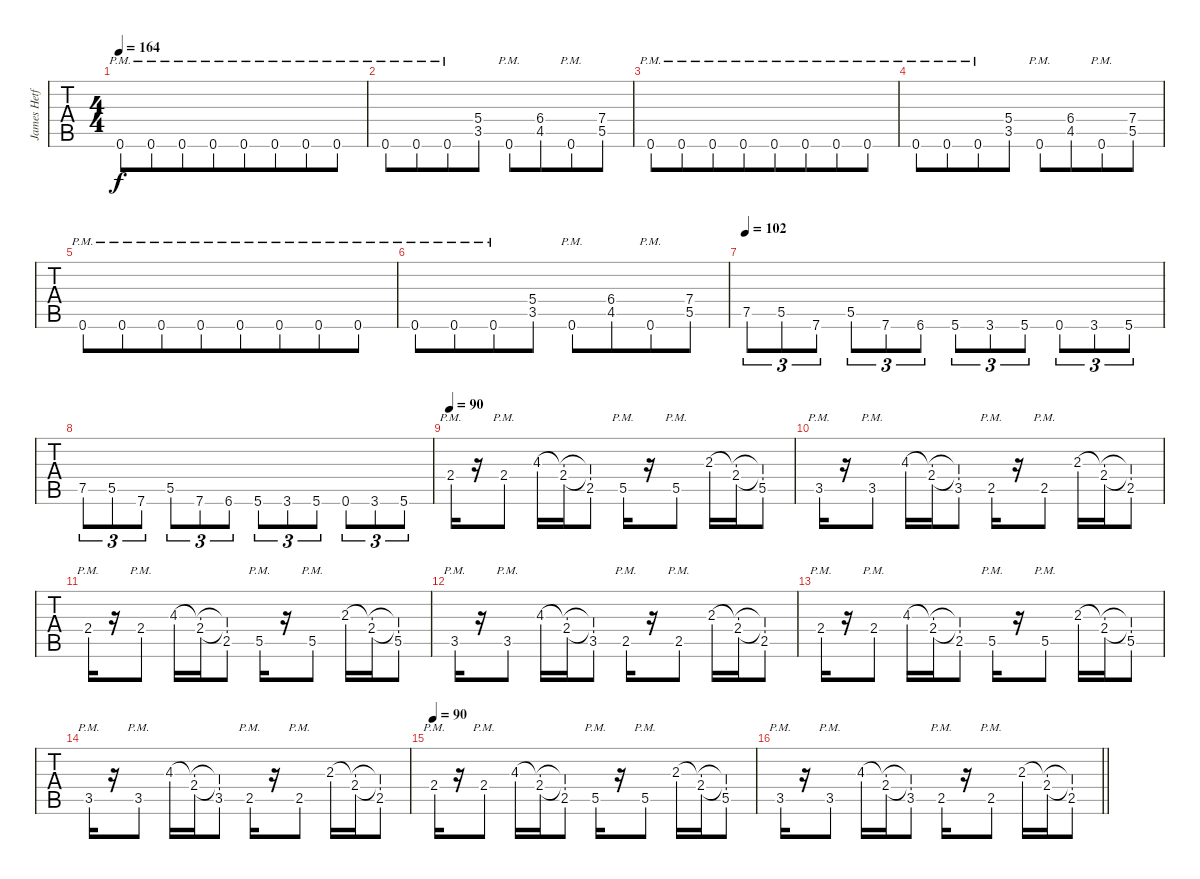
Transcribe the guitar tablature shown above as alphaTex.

\track ("James Hetfield " "James Hetf") {instrument distortionguitar}
\staff {tabs}
\tuning (E4 B3 G3 D3 A2 E2) {hide}
\ts (4 4)
\tempo 164
\clef g2
\ks c
0.6{pm}.8{dy f} 0.6{pm}.8{beam merge} 0.6{pm}.8 0.6{pm}.8{beam merge} 0.6{pm}.8 0.6{pm}.8{beam merge} 0.6{pm}.8 0.6{pm}.8 |
0.6{pm}.8 0.6{pm}.8{beam merge} 0.6{pm}.8 (5.4 3.5).8 0.6{pm}.8 (6.4 4.5).8{beam merge} 0.6{pm}.8 (7.4 5.5).8 |
0.6{pm}.8 0.6{pm}.8{beam merge} 0.6{pm}.8 0.6{pm}.8{beam merge} 0.6{pm}.8 0.6{pm}.8{beam merge} 0.6{pm}.8 0.6{pm}.8 |
0.6{pm}.8 0.6{pm}.8{beam merge} 0.6{pm}.8 (5.4 3.5).8 0.6{pm}.8 (6.4 4.5).8{beam merge} 0.6{pm}.8 (7.4 5.5).8 |
0.6{pm}.8 0.6{pm}.8{beam merge} 0.6{pm}.8 0.6{pm}.8{beam merge} 0.6{pm}.8 0.6{pm}.8{beam merge} 0.6{pm}.8 0.6{pm}.8 |
0.6{pm}.8 0.6{pm}.8{beam merge} 0.6{pm}.8 (5.4 3.5).8 0.6{pm}.8 (6.4 4.5).8{beam merge} 0.6{pm}.8 (7.4 5.5).8 |
\tempo 102
7.5.8{tu (3 2)} 5.5.8{tu (3 2)} 7.6.8{tu (3 2)} 5.5.8{tu (3 2)} 7.6.8{tu (3 2)} 6.6.8{tu (3 2)} 5.6.8{tu (3 2)} 3.6.8{tu (3 2)} 5.6.8{tu (3 2)} 0.6.8{tu (3 2)} 3.6.8{tu (3 2)} 5.6.8{tu (3 2)} |
7.5.8{tu (3 2)} 5.5.8{tu (3 2)} 7.6.8{tu (3 2)} 5.5.8{tu (3 2)} 7.6.8{tu (3 2)} 6.6.8{tu (3 2)} 5.6.8{tu (3 2)} 3.6.8{tu (3 2)} 5.6.8{tu (3 2)} 0.6.8{tu (3 2)} 3.6.8{tu (3 2)} 5.6.8{tu (3 2)} |
\tempo 90
2.4{pm st}.16 r.16 2.4{pm}.8 4.3.16 (4.3{t} 2.4).16 (4.3{t} 2.4{t} 2.5).8 5.5{pm st}.16 r.16 5.5{pm}.8 2.3.16 (2.3{t} 2.4).16 (2.3{t} 2.4{t} 5.5).8 |
3.5{pm st}.16 r.16 3.5{pm}.8 4.3.16 (4.3{t} 2.4).16 (4.3{t} 2.4{t} 3.5).8 2.5{pm st}.16 r.16 2.5{pm}.8 2.3.16 (2.3{t} 2.4).16 (2.3{t} 2.4{t} 2.5).8 |
2.4{pm st}.16 r.16 2.4{pm}.8 4.3.16 (4.3{t} 2.4).16 (4.3{t} 2.4{t} 2.5).8 5.5{pm st}.16 r.16 5.5{pm}.8 2.3.16 (2.3{t} 2.4).16 (2.3{t} 2.4{t} 5.5).8 |
3.5{pm st}.16 r.16 3.5{pm}.8 4.3.16 (4.3{t} 2.4).16 (4.3{t} 2.4{t} 3.5).8 2.5{pm st}.16 r.16 2.5{pm}.8 2.3.16 (2.3{t} 2.4).16 (2.3{t} 2.4{t} 2.5).8 |
2.4{pm st}.16 r.16 2.4{pm}.8 4.3.16 (4.3{t} 2.4).16 (4.3{t} 2.4{t} 2.5).8 5.5{pm st}.16 r.16 5.5{pm}.8 2.3.16 (2.3{t} 2.4).16 (2.3{t} 2.4{t} 5.5).8 |
3.5{pm st}.16 r.16 3.5{pm}.8 4.3.16 (4.3{t} 2.4).16 (4.3{t} 2.4{t} 3.5).8 2.5{pm st}.16 r.16 2.5{pm}.8 2.3.16 (2.3{t} 2.4).16 (2.3{t} 2.4{t} 2.5).8 |
\tempo 90
2.4{pm st}.16 r.16 2.4{pm}.8 4.3.16 (4.3{t} 2.4).16 (4.3{t} 2.4{t} 2.5).8 5.5{pm st}.16 r.16 5.5{pm}.8 2.3.16 (2.3{t} 2.4).16 (2.3{t} 2.4{t} 5.5).8 |
\barLineRight lightlight
3.5{pm st}.16 r.16 3.5{pm}.8 4.3.16 (4.3{t} 2.4).16 (4.3{t} 2.4{t} 3.5).8 2.5{pm st}.16 r.16 2.5{pm}.8 2.3.16 (2.3{t} 2.4).16 (2.3{t} 2.4{t} 2.5).8
